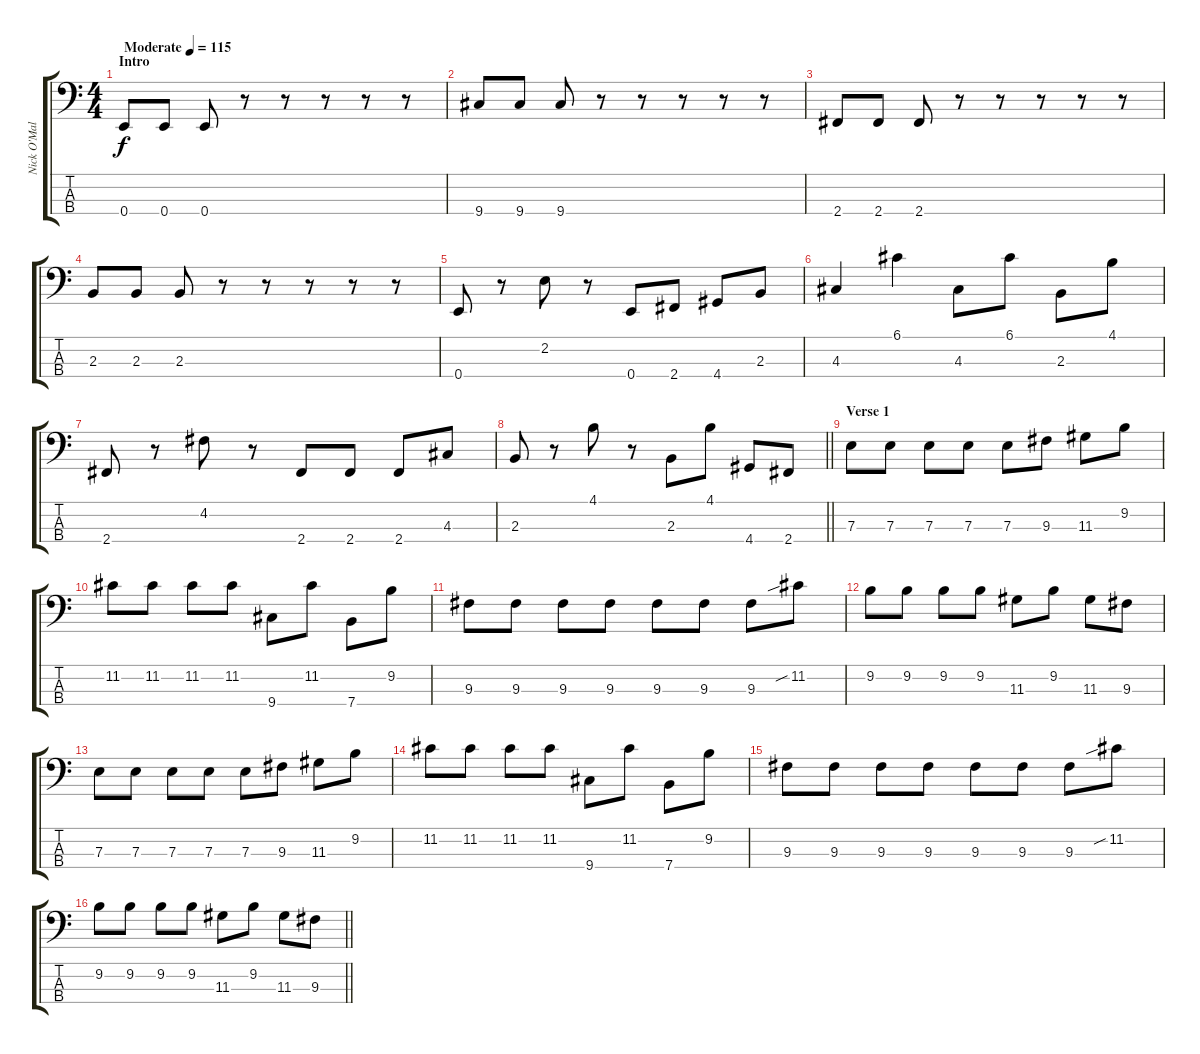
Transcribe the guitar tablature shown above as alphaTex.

\track ("Nick O'Malley" "Nick O'Mal") {instrument electricbasspick}
\staff {score tabs}
\tuning (G2 D2 A1 E1) {hide}
\ts (4 4)
\section ("" "Intro")
\tempo (115 "Moderate")
\clef f4
\ks c
0.4.8{dy f instrument electricbasspick} 0.4.8 0.4.8 r.8 r.8 r.8 r.8 r.8 |
9.4.8 9.4.8 9.4.8 r.8 r.8 r.8 r.8 r.8 |
2.4.8 2.4.8 2.4.8 r.8 r.8 r.8 r.8 r.8 |
2.3.8 2.3.8 2.3.8 r.8 r.8 r.8 r.8 r.8 |
0.4.8 r.8 2.2.8 r.8 0.4.8 2.4.8 4.4.8 2.3.8 |
4.3.4 6.1.4 4.3.8 6.1.8 2.3.8 4.1.8 |
2.4.8 r.8 4.2.8 r.8 2.4.8 2.4.8 2.4.8 4.3.8 |
\barLineRight lightlight
2.3.8 r.8 4.1.8 r.8 2.3.8 4.1.8 4.4.8 2.4.8 |
\section ("" "Verse 1")
7.3.8 7.3.8 7.3.8 7.3.8 7.3.8 9.3.8 11.3.8 9.2.8 |
11.2.8 11.2.8 11.2.8 11.2.8 9.4.8 11.2.8 7.4.8 9.2.8 |
9.3.8 9.3.8 9.3.8 9.3.8 9.3.8 9.3.8 9.3.8 11.2{sib}.8 |
9.2.8 9.2.8 9.2.8 9.2.8 11.3.8 9.2.8 11.3.8 9.3.8 |
7.3.8 7.3.8 7.3.8 7.3.8 7.3.8 9.3.8 11.3.8 9.2.8 |
11.2.8 11.2.8 11.2.8 11.2.8 9.4.8 11.2.8 7.4.8 9.2.8 |
9.3.8 9.3.8 9.3.8 9.3.8 9.3.8 9.3.8 9.3.8 11.2{sib}.8 |
\barLineRight lightlight
9.2.8 9.2.8 9.2.8 9.2.8 11.3.8 9.2.8 11.3.8 9.3.8
